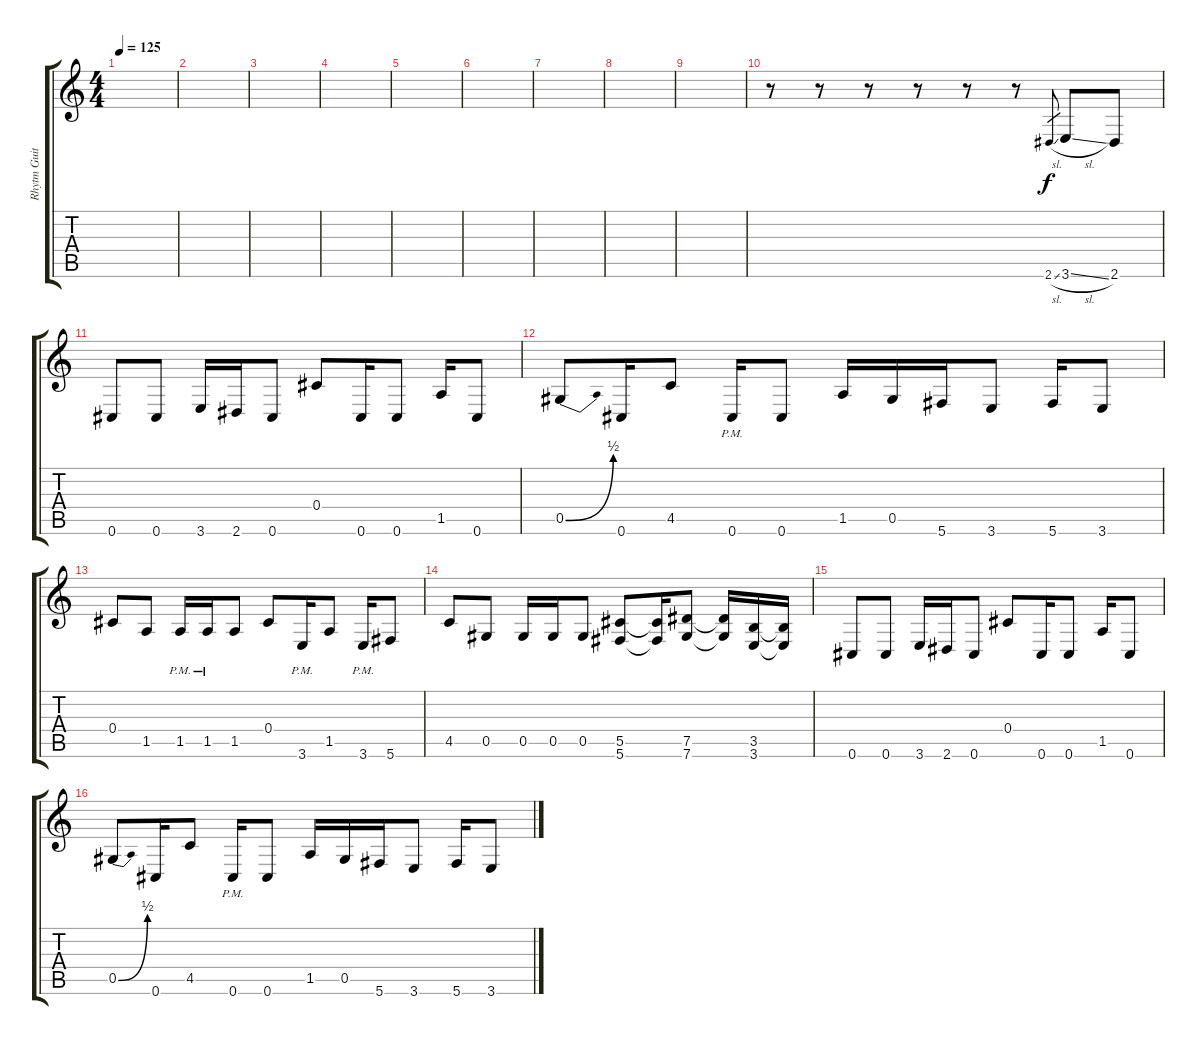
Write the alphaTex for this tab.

\track ("Rhytm Guitar" "Rhytm Guit") {instrument distortionguitar}
\staff {score tabs}
\tuning (Eb4 Bb3 Gb3 Db3 Ab2 Db2) {hide}
\ts (4 4)
\tempo 125
\clef g2
\ks c
|
|
|
|
|
|
|
|
|
r.8 r.8 r.8 r.8 r.8 r.8 2.6{sl}.8{gr} 3.6{sl}.8 2.6.8 |
0.6.8 0.6.8 3.6.16 2.6.16 0.6.8 0.4.8 0.6.16 0.6.8 1.5.16 0.6.8 |
0.5{be (bend 0 0 60 2)}.8 0.6.16 4.5.8 0.6{pm}.16 0.6.8 1.5.16 0.5.16 5.6.16 3.6.8 5.6.16 3.6.8 |
0.4.8 1.5.8 1.5{pm}.16 1.5{pm}.16 1.5.8 0.4.8 3.6{pm}.16 1.5.8 3.6{pm}.16 5.6.8 |
4.5.8 0.5.8 0.5.16 0.5.16 0.5.8 (5.5 5.6).8 (5.5{t} 5.6{t}).16 (7.5 7.6).8 (7.5{t} 7.6{t}).16 (3.5 3.6).16 (3.5{t} 3.6{t}).16 |
0.6.8 0.6.8 3.6.16 2.6.16 0.6.8 0.4.8 0.6.16 0.6.8 1.5.16 0.6.8 |
0.5{be (bend 0 0 60 2)}.8 0.6.16 4.5.8 0.6{pm}.16 0.6.8 1.5.16 0.5.16 5.6.16 3.6.8 5.6.16 3.6.8
